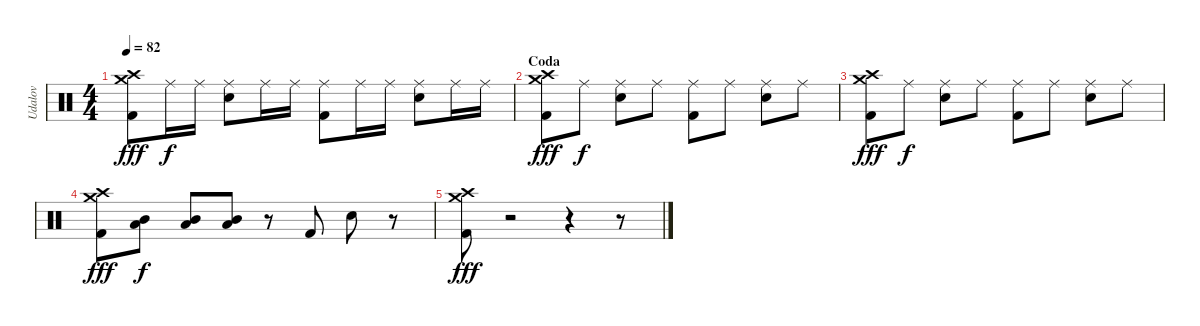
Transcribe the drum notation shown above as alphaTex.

\track ("Udalov" "Udalov") {instrument percussion}
\staff {score}
\articulation defaults
\ts (4 4)
\tempo 82
\clef neutral
\ks c
("Kick (hit) 2" "Crash high (hit)" "Crash medium (hit)").8{dy fff} "Ride (middle)".16{dy f} "Ride (middle)".16 ("Snare (hit) 2" "Ride (middle)").8 "Ride (middle)".16 "Ride (middle)".16 ("Kick (hit) 2" "Ride (middle)").8 "Ride (middle)".16 "Ride (middle)".16 ("Snare (hit) 2" "Ride (middle)").8 "Ride (middle)".16 "Ride (middle)".16 |
\section ("" "Coda")
("Kick (hit) 2" "Crash high (hit)" "Crash medium (hit)").8{dy fff} "Ride (middle)".8{dy f} ("Snare (hit) 2" "Ride (middle)").8 "Ride (middle)".8 ("Kick (hit) 2" "Ride (middle)").8 "Ride (middle)".8 ("Snare (hit) 2" "Ride (middle)").8 "Ride (middle)".8 |
("Kick (hit) 2" "Crash high (hit)" "Crash medium (hit)").8{dy fff} "Ride (middle)".8{dy f} ("Snare (hit) 2" "Ride (middle)").8 "Ride (middle)".8 ("Kick (hit) 2" "Ride (middle)").8 "Ride (middle)".8 ("Snare (hit) 2" "Ride (middle)").8 "Ride (middle)".8 |
("Kick (hit) 2" "Crash high (hit)" "Crash medium (hit)").8{dy fff} ("Low Tom (hit)" "Mid Tom (hit)").8{dy f} ("Mid Tom (hit)" "Low Tom (hit)").8 ("Low Tom (hit)" "Mid Tom (hit)").8 r.8 "Kick (hit) 2".8 "Snare (hit) 2".8 r.8 |
("Kick (hit) 2" "Crash medium (hit)" "Crash high (hit)").8{dy fff} r.2 r.4 r.8
